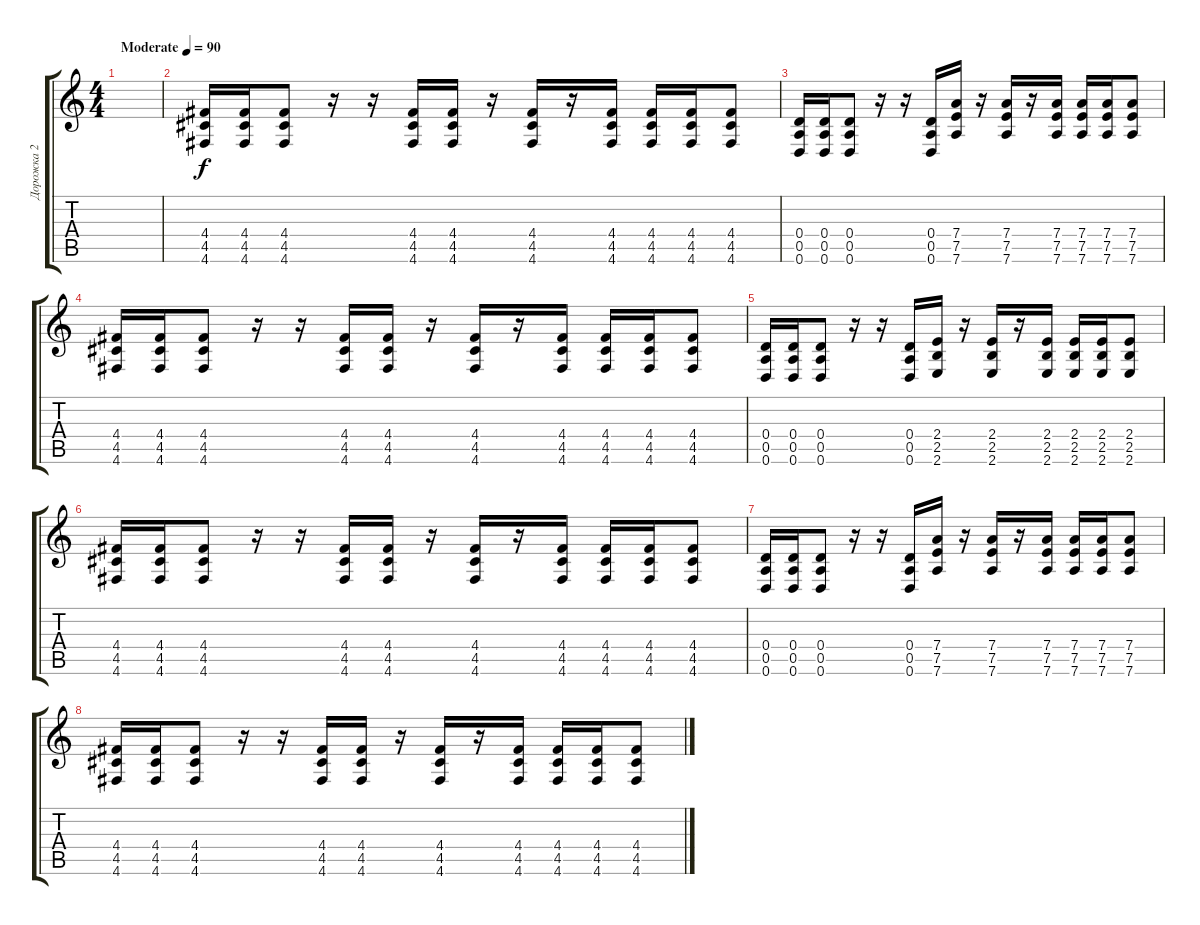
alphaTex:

\track ("Дорожка 2" "Дорожка 2") {instrument distortionguitar}
\staff {score tabs}
\tuning (E4 B3 G3 D3 A2 D2) {hide}
\ts (4 4)
\tempo (90 "Moderate")
\clef g2
\ks c
|
(4.4 4.5 4.6).16 (4.4 4.5 4.6).16 (4.4 4.5 4.6).8 r.16 r.16 (4.4 4.5 4.6).16 (4.4 4.5 4.6).16 r.16 (4.4 4.5 4.6).16 r.16 (4.4 4.5 4.6).16 (4.4 4.5 4.6).16 (4.4 4.5 4.6).16 (4.4 4.5 4.6).8 |
(0.4 0.5 0.6).16 (0.4 0.5 0.6).16 (0.4 0.5 0.6).8 r.16 r.16 (0.4 0.5 0.6).16 (7.4 7.5 7.6).16 r.16 (7.4 7.5 7.6).16 r.16 (7.4 7.5 7.6).16 (7.4 7.5 7.6).16 (7.4 7.5 7.6).16 (7.4 7.5 7.6).8 |
(4.4 4.5 4.6).16 (4.4 4.5 4.6).16 (4.4 4.5 4.6).8 r.16 r.16 (4.4 4.5 4.6).16 (4.4 4.5 4.6).16 r.16 (4.4 4.5 4.6).16 r.16 (4.4 4.5 4.6).16 (4.4 4.5 4.6).16 (4.4 4.5 4.6).16 (4.4 4.5 4.6).8 |
(0.4 0.5 0.6).16 (0.4 0.5 0.6).16 (0.4 0.5 0.6).8 r.16 r.16 (0.4 0.5 0.6).16 (2.4 2.5 2.6).16 r.16 (2.4 2.5 2.6).16 r.16 (2.4 2.5 2.6).16 (2.4 2.5 2.6).16 (2.4 2.5 2.6).16 (2.4 2.5 2.6).8 |
(4.4 4.5 4.6).16 (4.4 4.5 4.6).16 (4.4 4.5 4.6).8 r.16 r.16 (4.4 4.5 4.6).16 (4.4 4.5 4.6).16 r.16 (4.4 4.5 4.6).16 r.16 (4.4 4.5 4.6).16 (4.4 4.5 4.6).16 (4.4 4.5 4.6).16 (4.4 4.5 4.6).8 |
(0.4 0.5 0.6).16 (0.4 0.5 0.6).16 (0.4 0.5 0.6).8 r.16 r.16 (0.4 0.5 0.6).16 (7.4 7.5 7.6).16 r.16 (7.4 7.5 7.6).16 r.16 (7.4 7.5 7.6).16 (7.4 7.5 7.6).16 (7.4 7.5 7.6).16 (7.4 7.5 7.6).8 |
(4.4 4.5 4.6).16 (4.4 4.5 4.6).16 (4.4 4.5 4.6).8 r.16 r.16 (4.4 4.5 4.6).16 (4.4 4.5 4.6).16 r.16 (4.4 4.5 4.6).16 r.16 (4.4 4.5 4.6).16 (4.4 4.5 4.6).16 (4.4 4.5 4.6).16 (4.4 4.5 4.6).8
